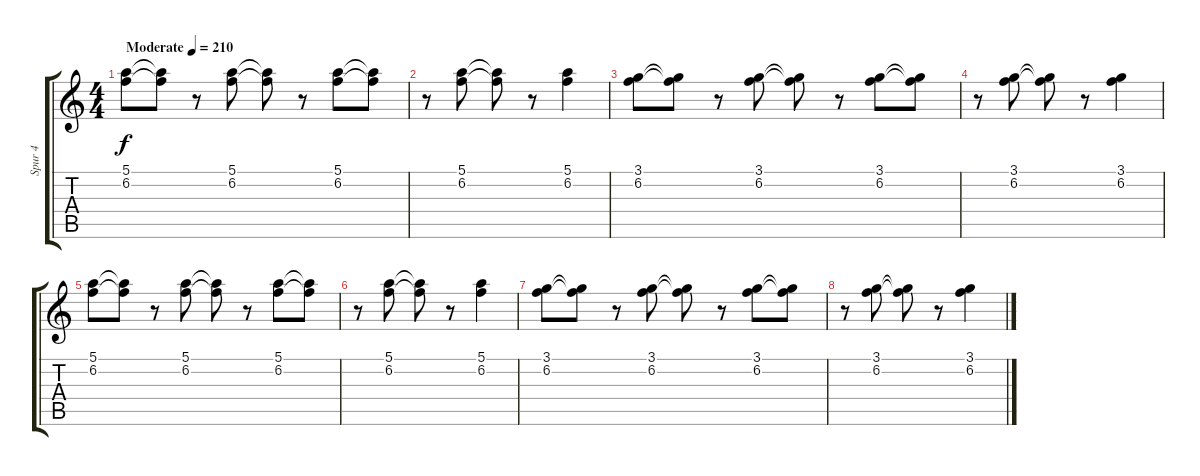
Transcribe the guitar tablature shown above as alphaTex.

\track ("Spur 4" "Spur 4") {instrument acousticguitarnylon}
\staff {score tabs}
\tuning (E4 B3 G3 D3 A2 D2) {hide}
\ts (4 4)
\tempo (210 "Moderate")
\clef g2
\ks c
(5.1 6.2).8{dy f instrument acousticguitarnylon} (5.1{t} 6.2{t}).8 r.8 (5.1 6.2).8 (5.1{t} 6.2{t}).8 r.8 (5.1 6.2).8 (5.1{t} 6.2{t}).8 |
r.8 (5.1 6.2).8 (5.1{t} 6.2{t}).8 r.8 (5.1 6.2).4 |
(3.1 6.2).8 (3.1{t} 6.2{t}).8 r.8 (3.1 6.2).8 (3.1{t} 6.2{t}).8 r.8 (3.1 6.2).8 (3.1{t} 6.2{t}).8 |
r.8 (3.1 6.2).8 (3.1{t} 6.2{t}).8 r.8 (3.1 6.2).4 |
(5.1 6.2).8 (5.1{t} 6.2{t}).8 r.8 (5.1 6.2).8 (5.1{t} 6.2{t}).8 r.8 (5.1 6.2).8 (5.1{t} 6.2{t}).8 |
r.8 (5.1 6.2).8 (5.1{t} 6.2{t}).8 r.8 (5.1 6.2).4 |
(3.1 6.2).8 (3.1{t} 6.2{t}).8 r.8 (3.1 6.2).8 (3.1{t} 6.2{t}).8 r.8 (3.1 6.2).8 (3.1{t} 6.2{t}).8 |
r.8 (3.1 6.2).8 (3.1{t} 6.2{t}).8 r.8 (3.1 6.2).4
